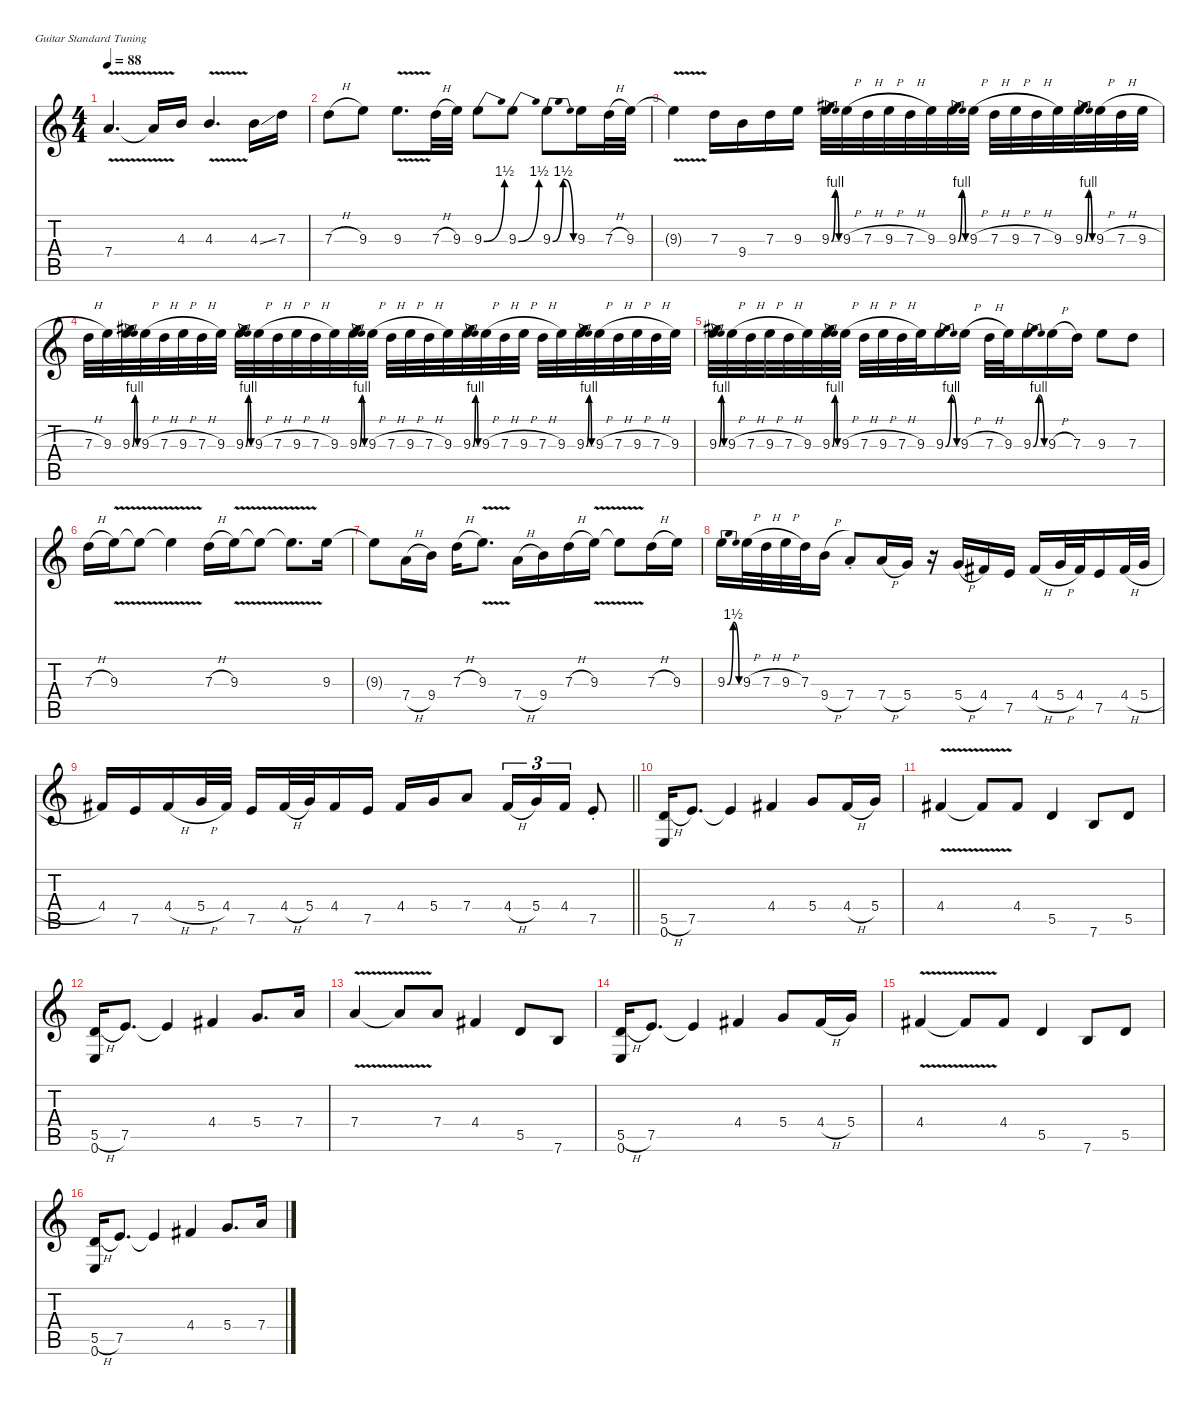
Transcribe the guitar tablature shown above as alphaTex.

\defaultSystemsLayout 4
\hideDynamics
\bracketExtendMode nobrackets
\singleTrackTrackNamePolicy hidden
\multiTrackTrackNamePolicy hidden
\firstSystemTrackNameMode fullname
\firstSystemTrackNameOrientation horizontal
\otherSystemsTrackNameOrientation horizontal
\track ("Guitar Left" "dist.guit.") {instrument distortionguitar}
\staff {score tabs}
\tuning (E4 B3 G3 D3 A2 E2)
\ts (4 4)
\tempo 88
\clef g2
\ks c
7.4{v}.4{d dy f beam Up} 7.4{v t}.16{beam Up} 4.3.16{beam Up} 4.3{v}.4{d beam Up} 4.3{ss}.16{beam Down} 7.3.16{beam Down} |
7.3{h}.8{beam Down} 9.3.8{beam Down} 9.3{v}.8{d beam Down} 7.3{h}.32{beam Down} 9.3.32{beam Down} 9.3{be (bend 0 0 15 6)}.8{beam Down} 9.3{be (bend 0 0 15 6)}.8{beam Down} 9.3{be (bendrelease 0 0 9.999999599999999 6 54.999998399999996 6 60 0)}.8{beam Down} 9.3.16{beam Down} 7.3{h}.32{beam Down} 9.3.32{beam Down} |
9.3{v t}.4{beam Down} 7.3.16{beam Down} 9.4.16{beam Down} 7.3.16{beam Down} 9.3.16{beam Down} 9.3{be (bendrelease 0 0 9.999999599999999 4 50.0000016 4 60 0)}.32{beam Down} 9.3{h}.32{beam Down} 7.3{h}.32{beam Down} 9.3{h}.32{beam Down} 7.3{h}.32{beam Down} 9.3.32{beam Down} 9.3{be (bendrelease 0 0 9.999999599999999 4 50.0000016 4 60 0)}.32{beam Down} 9.3{h}.32{beam Down} 7.3{h}.32{beam Down} 9.3{h}.32{beam Down} 7.3{h}.32{beam Down} 9.3.32{beam Down} 9.3{be (bendrelease 0 0 9.999999599999999 4 50.0000016 4 60 0)}.32{beam Down} 9.3{h}.32{beam Down} 7.3{h}.32{beam Down} 9.3{h}.32{beam Down} |
7.3{h}.32{beam Down} 9.3.32{beam Down} 9.3{be (bendrelease 0 0 9.999999599999999 4 50.0000016 4 60 0)}.32{beam Down} 9.3{h}.32{beam Down} 7.3{h}.32{beam Down} 9.3{h}.32{beam Down} 7.3{h}.32{beam Down} 9.3.32{beam Down} 9.3{be (bendrelease 0 0 9.999999599999999 4 50.0000016 4 60 0)}.32{beam Down} 9.3{h}.32{beam Down} 7.3{h}.32{beam Down} 9.3{h}.32{beam Down} 7.3{h}.32{beam Down} 9.3.32{beam Down} 9.3{be (bendrelease 0 0 9.999999599999999 4 50.0000016 4 60 0)}.32{beam Down} 9.3{h}.32{beam Down} 7.3{h}.32{beam Down} 9.3{h}.32{beam Down} 7.3{h}.32{beam Down} 9.3.32{beam Down} 9.3{be (bendrelease 0 0 9.999999599999999 4 50.0000016 4 60 0)}.32{beam Down} 9.3{h}.32{beam Down} 7.3{h}.32{beam Down} 9.3{h}.32{beam Down} 7.3{h}.32{beam Down} 9.3.32{beam Down} 9.3{be (bendrelease 0 0 9.999999599999999 4 50.0000016 4 60 0)}.32{beam Down} 9.3{h}.32{beam Down} 7.3{h}.32{beam Down} 9.3{h}.32{beam Down} 7.3{h}.32{beam Down} 9.3.32{beam Down} |
9.3{be (bendrelease 0 0 9.999999599999999 4 50.0000016 4 60 0)}.32{beam Down} 9.3{h}.32{beam Down} 7.3{h}.32{beam Down} 9.3{h}.32{beam Down} 7.3{h}.32{beam Down} 9.3.32{beam Down} 9.3{be (bendrelease 0 0 9.999999599999999 4 50.0000016 4 60 0)}.32{beam Down} 9.3{h}.32{beam Down} 7.3{h}.32{beam Down} 9.3{h}.32{beam Down} 7.3{h}.32{beam Down} 9.3.32{beam Down} 9.3{be (bendrelease 0 0 9.999999599999999 4 50.0000016 4 60 0)}.16{beam Down} 9.3{h}.16{beam Down} 7.3{h}.32{beam Down} 9.3.32{beam Down} 9.3{be (bendrelease 0 0 9.999999599999999 4 50.0000016 4 60 0)}.16{beam Down} 9.3{h}.16{beam Down} 7.3.16{beam Down} 9.3.8{beam Down} 7.3.8{beam Down} |
7.3{h}.16{beam Down} 9.3{v}.16{beam Down} 9.3{v t}.8{beam Down} 9.3{v t}.4{beam Down} 7.3{h}.16{beam Down} 9.3{v}.16{beam Down} 9.3{v t}.8{beam Down} 9.3{v t}.8{d beam Down} 9.3.16{beam Down} |
9.3{t}.8{beam Down} 7.4{h}.16{beam Down} 9.4.16{beam Down} 7.3{h}.16{beam Down} 9.3{v}.8{d beam Down} 7.4{h}.16{beam Down} 9.4.16{beam Down} 7.3{h}.16{beam Down} 9.3{v}.16{beam Down} 9.3{v t}.8{beam Down} 7.3{h}.16{beam Down} 9.3.16{beam Down} |
9.3{be (bendrelease 0 0 9.999999599999999 6 54.999998399999996 6 60 0)}.16{beam Down} 9.3{h}.32{beam Down} 7.3{h}.32{beam Down} 9.3{h}.32{beam Down} 7.3.32{beam Down} 9.4{h}.16{beam Down} 7.4{st}.8{beam Up} 7.4{h}.16{beam Up} 5.4.16{beam Up} r.16{beam Up} 5.4{h}.16{beam Up} 4.4{acc #}.16{beam Up} 7.5.16{beam Up} 4.4{h acc #}.16{beam Up} 5.4{h}.32{beam Up} 4.4{acc #}.32{beam Up} 7.5.16{beam Up} 4.4{h acc #}.32{beam Up} 5.4{h}.32{beam Up} |
\barLineRight lightlight
4.4{acc #}.16{beam Up} 7.5.16{beam Up} 4.4{h acc #}.16{beam Up} 5.4{h}.32{beam Up} 4.4{acc #}.32{beam Up} 7.5.16{beam Up} 4.4{h acc #}.32{beam Up} 5.4.32{beam Up} 4.4{acc #}.16{beam Up} 7.5.16{beam Up} 4.4{acc #}.16{beam Up} 5.4.16{beam Up} 7.4.8{beam Up} 4.4{h acc #}.16{tu (3 2) beam Up} 5.4.16{tu (3 2) beam Up} 4.4{acc #}.16{tu (3 2) beam Up} 7.5{st}.8{beam Up} |
(5.5{h} 0.6).16{beam Up} 7.5.8{d beam Up} 7.5{t}.4{beam Up} 4.4{acc #}.4{beam Up} 5.4.8{beam Up} 4.4{h acc #}.16{beam Up} 5.4.16{beam Up} |
4.4{v acc #}.4{beam Up} 4.4{v t acc #}.8{beam Up} 4.4{acc #}.8{beam Up} 5.5.4{beam Up} 7.6.8{beam Up} 5.5.8{beam Up} |
(5.5{h} 0.6).16{beam Up} 7.5.8{d beam Up} 7.5{t}.4{beam Up} 4.4{acc #}.4{beam Up} 5.4.8{d beam Up} 7.4.16{beam Up} |
7.4{v}.4{beam Up} 7.4{v t}.8{beam Up} 7.4.8{beam Up} 4.4{acc #}.4{beam Up} 5.5.8{beam Up} 7.6.8{beam Up} |
(5.5{h} 0.6).16{beam Up} 7.5.8{d beam Up} 7.5{t}.4{beam Up} 4.4{acc #}.4{beam Up} 5.4.8{beam Up} 4.4{h acc #}.16{beam Up} 5.4.16{beam Up} |
4.4{v acc #}.4{beam Up} 4.4{v t acc #}.8{beam Up} 4.4{acc #}.8{beam Up} 5.5.4{beam Up} 7.6.8{beam Up} 5.5.8{beam Up} |
(5.5{h} 0.6).16{beam Up} 7.5.8{d beam Up} 7.5{t}.4{beam Up} 4.4{acc #}.4{beam Up} 5.4.8{d beam Up} 7.4.16{beam Up}
